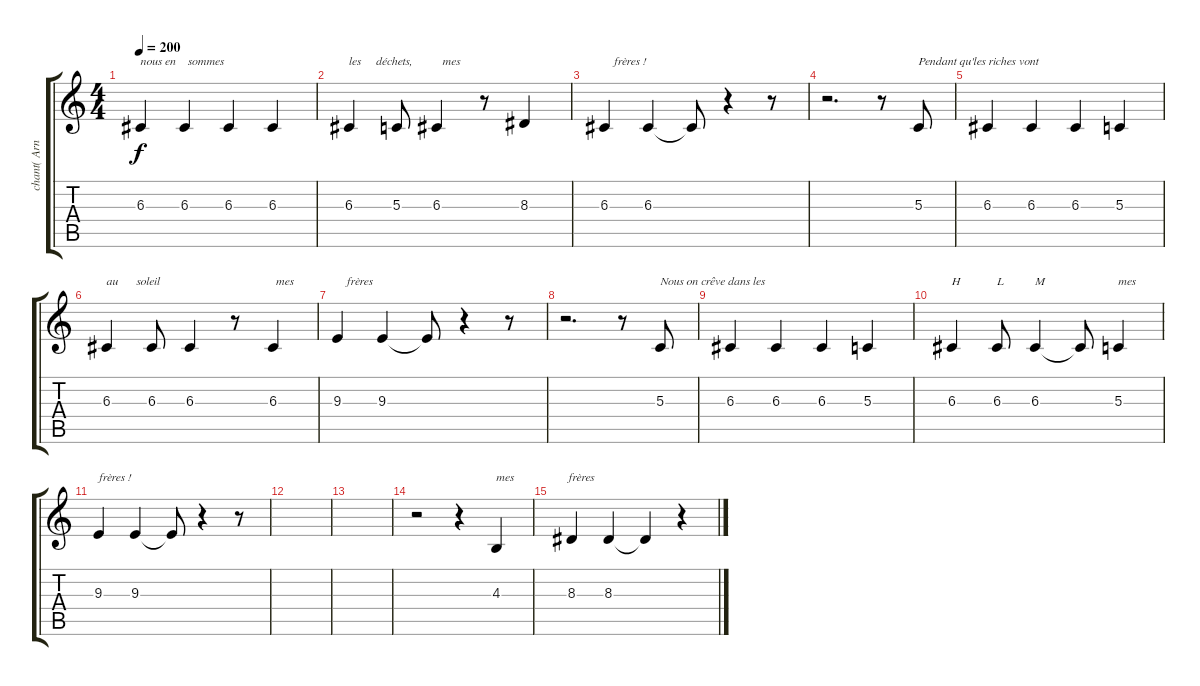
\track ("chant( Arno ) " "chant( Arn") {instrument clarinet}
\staff {score tabs}
\tuning (E4 B3 G3 D3 A2 E2) {hide}
\ts (4 4)
\tempo 200
\clef g2
\ks c
6.3.4{txt "nous en    sommes " dy f} 6.3.4 6.3.4 6.3.4 |
6.3.4{txt "les     déchets,          mes "} 5.3.8 6.3.4 r.8 8.3.4 |
6.3.4{txt "   frères !"} 6.3.4 6.3{t}.8 r.4 r.8 |
r.2{d} r.8 5.3.8{txt "Pendant qu'les riches vont "} |
6.3.4 6.3.4 6.3.4 5.3.4 |
6.3.4{txt "au      soleil"} 6.3.8 6.3.4 r.8 6.3.4{txt " mes "} |
9.3.4{txt "   frères "} 9.3.4 9.3{t}.8 r.4 r.8 |
r.2{d} r.8 5.3.8{txt "Nous on crêve dans les "} |
6.3.4 6.3.4 6.3.4 5.3.4 |
6.3.4{txt "H"} 6.3.8{txt "L"} 6.3.4{txt "M"} 6.3{t}.8 5.3.4{txt "mes "} |
9.3.4{txt "frères !"} 9.3.4 9.3{t}.8 r.4 r.8 |
|
|
r.2 r.4 4.3.4{txt "mes                  frères"} |
8.3.4 8.3.4 8.3{t}.4 r.4
